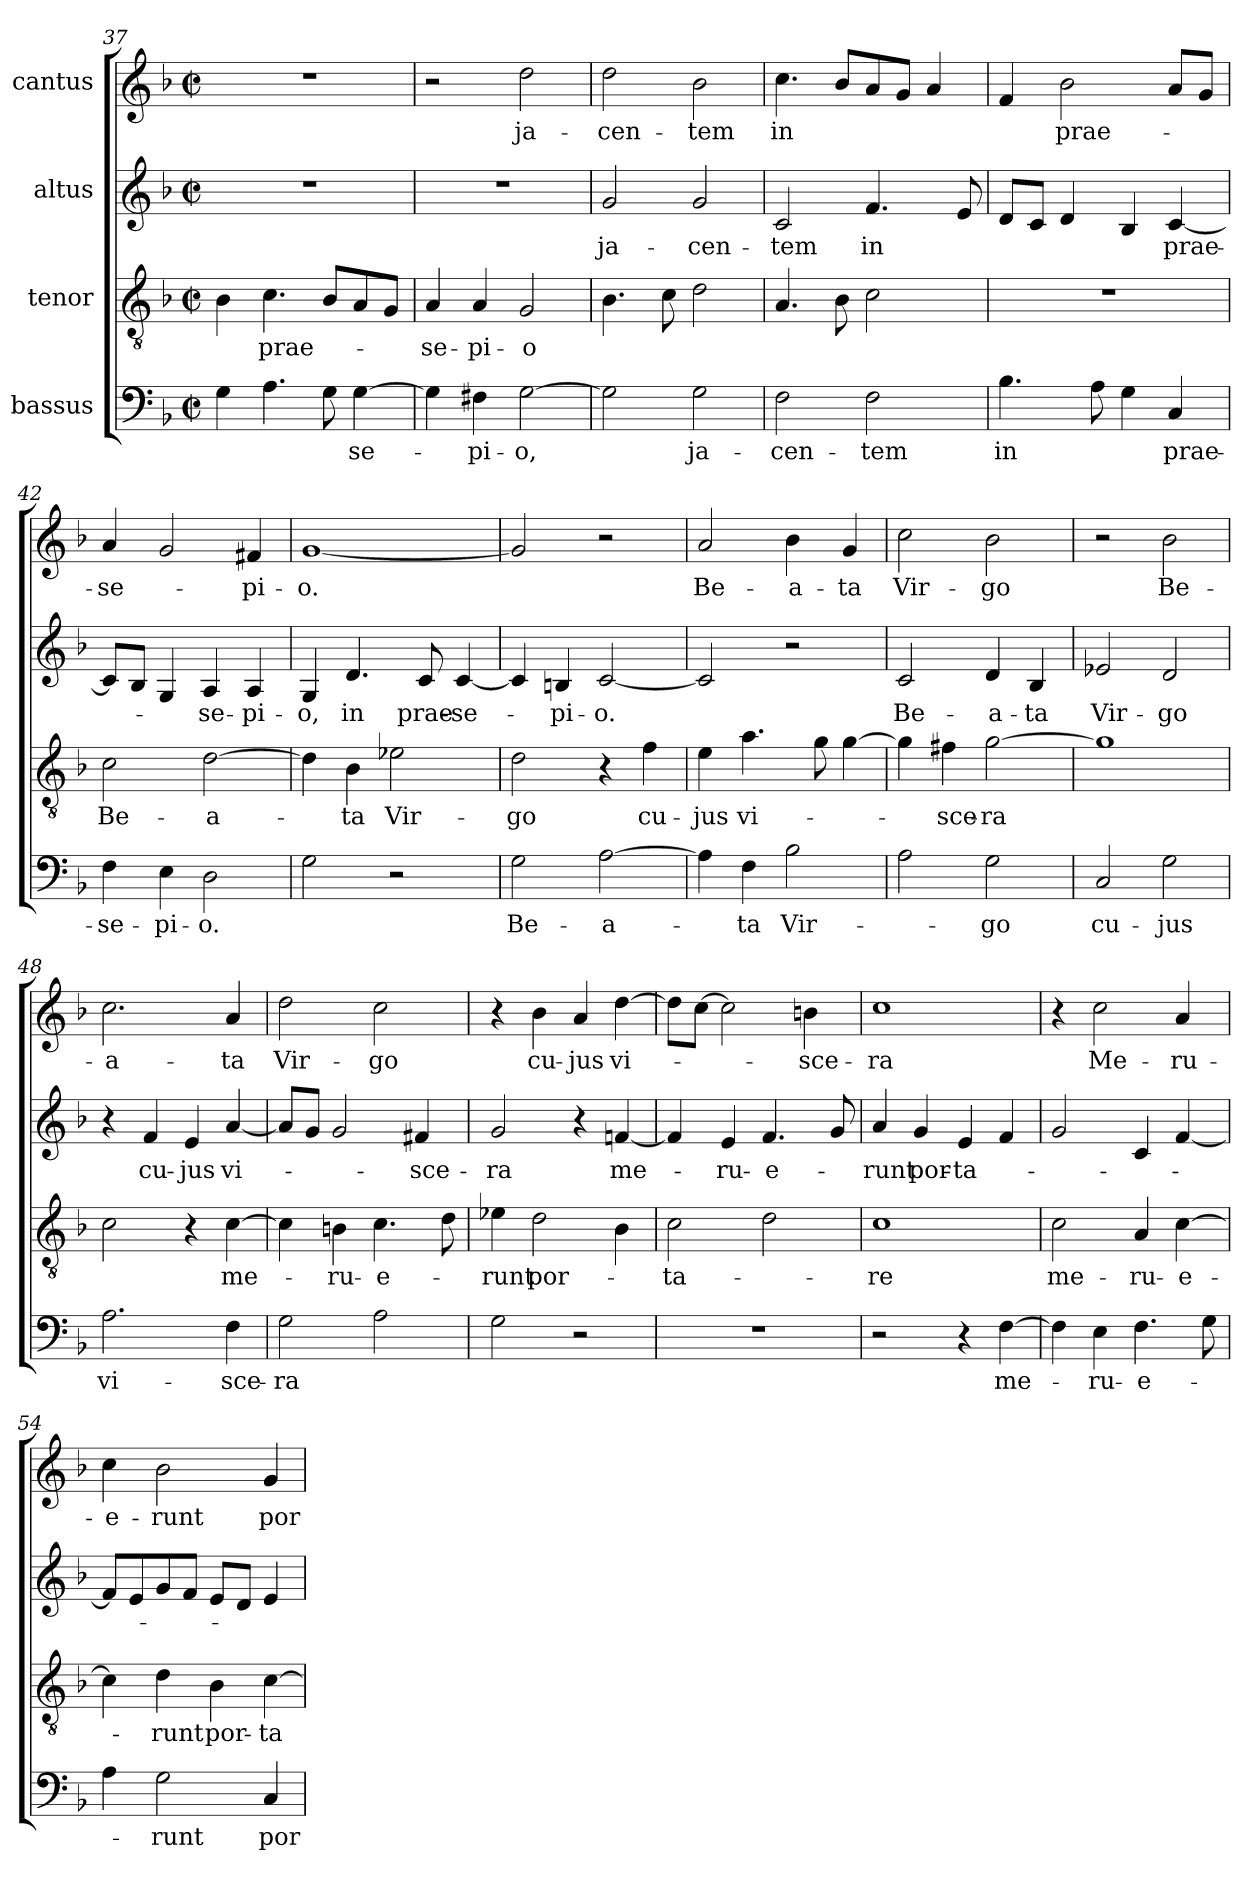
**kern	**text	**kern	**text	**kern	**text	**kern	**text
*part4	*part4	*part3	*part3	*part2	*part2	*part1	*part1
*staff4	*staff4	*staff3	*staff3	*staff2	*staff2	*staff1	*staff1
*I"bassus	*	*I"tenor	*	*I"altus	*	*I"cantus	*
*clefF4	*	*clefGv2	*	*clefG2	*	*clefG2	*
*k[b-]	*	*k[b-]	*	*k[b-]	*	*k[b-]	*
*F:	*	*F:	*	*F:	*	*F:	*
*M2/2	*	*M2/2	*	*M2/2	*	*M2/2	*
*met(c|)	*	*met(c|)	*	*met(c|)	*	*met(c|)	*
=37	=37	=37	=37	=37	=37	=37	=37
4G\	.	4B-\	.	1r	.	1r	.
!	!	!	!LO:LY:b	!	!	!	!
4.A\	.	4.c\	prae-	.	.	.	.
8G\	.	8B-/L	.	.	.	.	.
!	!LO:LY:b	!	!	!	!	!	!
[4G\	-se-	8A/	.	.	.	.	.
.	.	8G/J	.	.	.	.	.
=38	=38	=38	=38	=38	=38	=38	=38
!	!	!	!LO:LY:b	!	!	!	!
4G\]	.	4A/	-se-	1r	.	2r	.
!	!LO:LY:b	!	!LO:LY:b	!	!	!	!
4F#X\	-pi-	4A/	-pi-	.	.	.	.
!	!LO:LY:b	!	!LO:LY:b	!	!	!	!LO:LY:b
[2G\	-o,	2G/	-o	.	.	2dd\	ja-
=39	=39	=39	=39	=39	=39	=39	=39
!	!	!	!	!	!LO:LY:b	!	!LO:LY:b
2G\]	.	4.B-\	.	2g/	ja-	2dd\	-cen-
.	.	8c\	.	.	.	.	.
!	!LO:LY:b	!	!	!	!LO:LY:b	!	!LO:LY:b
2G\	ja-	2d\	.	2g/	-cen-	2b-\	-tem
=40	=40	=40	=40	=40	=40	=40	=40
!	!LO:LY:b	!	!	!	!LO:LY:b	!	!LO:LY:b
2F\	-cen-	4.A/	.	2c/	-tem	4.cc\	in
.	.	8B-\	.	.	.	8b-/L	.
!	!LO:LY:b	!	!	!	!LO:LY:b	!	!
2F\	-tem	2c\	.	4.f/	in	8a/	.
.	.	.	.	.	.	8g/J	.
.	.	.	.	.	.	4a/	.
.	.	.	.	8e/	.	.	.
=41	=41	=41	=41	=41	=41	=41	=41
!	!LO:LY:b	!	!	!	!	!	!
4.B-\	in	1r	.	8d/L	.	4f/	.
.	.	.	.	8c/J	.	.	.
!	!	!	!	!	!	!	!LO:LY:b
.	.	.	.	4d/	.	2b-\	prae-
8A\	.	.	.	.	.	.	.
4G\	.	.	.	4B-/	.	.	.
!	!LO:LY:b	!	!	!	!LO:LY:b	!	!
4C/	prae-	.	.	[4c/	prae-	8a/L	.
.	.	.	.	.	.	8g/J	.
!!LO:LB:g=z
=42	=42	=42	=42	=42	=42	=42	=42
!	!LO:LY:b	!	!LO:LY:b	!	!	!	!LO:LY:b
4F\	-se-	2c\	Be-	8c/L]	.	4a/	-se-
.	.	.	.	8B-/J	.	.	.
!	!LO:LY:b	!	!	!	!	!	!
4E\	-pi-	.	.	4G/	.	2g/	.
!	!LO:LY:b	!	!LO:LY:b	!	!LO:LY:b	!	!
2D\	-o.	[2d\	-a-	4A/	-se-	.	.
!	!	!	!	!	!LO:LY:b	!	!LO:LY:b
.	.	.	.	4A/	-pi-	4f#X/	-pi-
=43	=43	=43	=43	=43	=43	=43	=43
!	!	!	!	!	!LO:LY:b	!	!LO:LY:b
2G\	.	4d\]	.	4G/	-o,	[1g	-o.
!	!	!	!LO:LY:b	!	!LO:LY:b	!	!
.	.	4B-\	-ta	4.d/	in	.	.
!	!	!	!LO:LY:b	!	!	!	!
2r	.	2e-X\	Vir-	.	.	.	.
!	!	!	!	!	!LO:LY:b	!	!
.	.	.	.	8c/	prae-	.	.
!	!	!	!	!	!LO:LY:b	!	!
.	.	.	.	[4c/	-se-	.	.
=44	=44	=44	=44	=44	=44	=44	=44
!	!LO:LY:b	!	!LO:LY:b	!	!	!	!
2G\	Be-	2d\	-go	4c/]	.	2g/]	.
!	!	!	!	!	!LO:LY:b	!	!
.	.	.	.	4Bn/	-pi-	.	.
!	!LO:LY:b	!	!	!	!LO:LY:b	!	!
[2A\	-a-	4r	.	[2c/	-o.	2r	.
!	!	!	!LO:LY:b	!	!	!	!
.	.	4f\	cu-	.	.	.	.
=45	=45	=45	=45	=45	=45	=45	=45
!	!	!	!LO:LY:b	!	!	!	!LO:LY:b
4A\]	.	4e\	-jus	2c/]	.	2a/	Be-
!	!LO:LY:b	!	!LO:LY:b	!	!	!	!
4F\	-ta	4.a\	vi-	.	.	.	.
!	!LO:LY:b	!	!	!	!	!	!LO:LY:b
2B-\	Vir-	.	.	2r	.	4b-\	-a-
.	.	8g\	.	.	.	.	.
!	!	!	!	!	!	!	!LO:LY:b
.	.	[4g\	.	.	.	4g/	-ta
=46	=46	=46	=46	=46	=46	=46	=46
!	!	!	!	!	!LO:LY:b	!	!LO:LY:b
2A\	.	4g\]	.	2c/	Be-	2cc\	Vir-
!	!	!	!LO:LY:b	!	!	!	!
.	.	4f#X\	-sce-	.	.	.	.
!	!LO:LY:b	!	!LO:LY:b	!	!LO:LY:b	!	!LO:LY:b
2G\	-go	[2g\	-ra	4d/	-a-	2b-\	-go
!	!	!	!	!	!LO:LY:b	!	!
.	.	.	.	4B-/	-ta	.	.
=47	=47	=47	=47	=47	=47	=47	=47
!	!LO:LY:b	!	!	!	!LO:LY:b	!	!
2C/	cu-	1g]	.	2e-X/	Vir-	2r	.
!	!LO:LY:b	!	!	!	!LO:LY:b	!	!LO:LY:b
2G\	-jus	.	.	2d/	-go	2b-\	Be-
!!LO:PB:g=z
=48	=48	=48	=48	=48	=48	=48	=48
!	!LO:LY:b	!	!	!	!	!	!LO:LY:b
2.A\	vi-	2c\	.	4r	.	2.cc\	-a-
!	!	!	!	!	!LO:LY:b	!	!
.	.	.	.	4f/	cu-	.	.
!	!	!	!	!	!LO:LY:b	!	!
.	.	4r	.	4e/	-jus	.	.
!	!LO:LY:b	!	!LO:LY:b	!	!LO:LY:b	!	!LO:LY:b
4F\	-sce-	[4c\	me-	[4a/	vi-	4a/	-ta
=49	=49	=49	=49	=49	=49	=49	=49
!	!LO:LY:b	!	!	!	!	!	!LO:LY:b
2G\	-ra	4c\]	.	8a/L]	.	2dd\	Vir-
.	.	.	.	8g/J	.	.	.
!	!	!	!LO:LY:b	!	!	!	!
.	.	4Bn\	-ru-	2g/	.	.	.
!	!	!	!LO:LY:b	!	!	!	!LO:LY:b
2A\	.	4.c\	-e-	.	.	2cc\	-go
!	!	!	!	!	!LO:LY:b	!	!
.	.	.	.	4f#X/	-sce-	.	.
.	.	8d\	.	.	.	.	.
=50	=50	=50	=50	=50	=50	=50	=50
!	!	!	!LO:LY:b	!	!LO:LY:b	!	!
2G\	.	4e-X\	-runt	2g/	-ra	4r	.
!	!	!	!LO:LY:b	!	!	!	!LO:LY:b
.	.	2d\	por-	.	.	4b-\	cu-
!	!	!	!	!	!	!	!LO:LY:b
2r	.	.	.	4r	.	4a/	-jus
!	!	!	!	!	!LO:LY:b	!	!LO:LY:b
.	.	4B-\	.	[4fni/	me-	[4dd\	vi-
=51	=51	=51	=51	=51	=51	=51	=51
!	!	!	!LO:LY:b	!	!	!	!
1r	.	2c\	-ta-	4f/]	.	8dd\L]	.
.	.	.	.	.	.	[8cc\J	.
!	!	!	!	!	!LO:LY:b	!	!
.	.	.	.	4e/	-ru-	2cc\]	.
!	!	!	!	!	!LO:LY:b	!	!
.	.	2d\	.	4.f/	-e-	.	.
!	!	!	!	!	!	!	!LO:LY:b
.	.	.	.	.	.	4bn\	-sce-
.	.	.	.	8g/	.	.	.
=52	=52	=52	=52	=52	=52	=52	=52
!	!	!	!LO:LY:b	!	!LO:LY:b	!	!LO:LY:b
2r	.	1c	-re	4a/	-runt	1cc	-ra
!	!	!	!	!	!LO:LY:b	!	!
.	.	.	.	4g/	por-	.	.
!	!	!	!	!	!LO:LY:b	!	!
4r	.	.	.	4e/	-ta-	.	.
!	!LO:LY:b	!	!	!	!	!	!
[4F\	me-	.	.	4f/	.	.	.
=53	=53	=53	=53	=53	=53	=53	=53
!	!	!	!LO:LY:b	!	!	!	!
4F\]	.	2c\	me-	2g/	.	4r	.
!	!LO:LY:b	!	!	!	!	!	!LO:LY:b
4E\	-ru-	.	.	.	.	2cc\	Me-
!	!LO:LY:b	!	!LO:LY:b	!	!	!	!
4.F\	-e-	4A/	-ru-	4c/	.	.	.
!	!	!	!LO:LY:b	!	!	!	!LO:LY:b
.	.	[4c\	-e-	[4f/	.	4a/	-ru-
8G\	.	.	.	.	.	.	.
!!LO:LB:g=z
=54	=54	=54	=54	=54	=54	=54	=54
!	!	!	!	!	!	!	!LO:LY:b
4A\	.	4c\]	.	8f/L]	.	4cc\	-e-
.	.	.	.	8e/	.	.	.
!	!LO:LY:b	!	!LO:LY:b	!	!	!	!LO:LY:b
2G\	-runt	4d\	-runt	8g/	.	2b-\	-runt
.	.	.	.	8f/J	.	.	.
!	!	!	!LO:LY:b	!	!	!	!
.	.	4B-\	por-	8e/L	.	.	.
.	.	.	.	8d/J	.	.	.
!	!LO:LY:b	!	!LO:LY:b	!	!	!	!LO:LY:b
4C/	por-	[4c\	-ta-	4e/	.	4g/	por-
=	=	=	=	=	=	=	=
*-	*-	*-	*-	*-	*-	*-	*-
